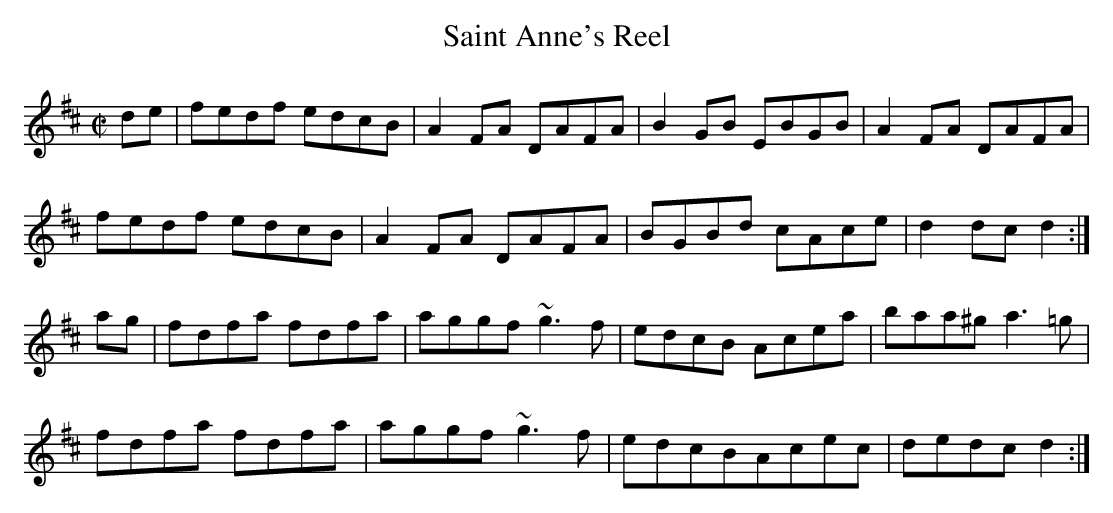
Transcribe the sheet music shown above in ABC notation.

X:1
T:Saint Anne's Reel
M:C|
E:9
K:D
de|fedf edcB|A2 FA DAFA|B2GB EBGB|A2 FA DAFA|*
fedf edcB|A2 FA DAFA|BGBd cAce|d2 dc d2:|*
ag|fdfa fdfa|aggf~g3f|edcB Acea|baa^g a3=g|*
fdfa fdfa|aggf~g3f|edcBAcec|dedc d2:|**
